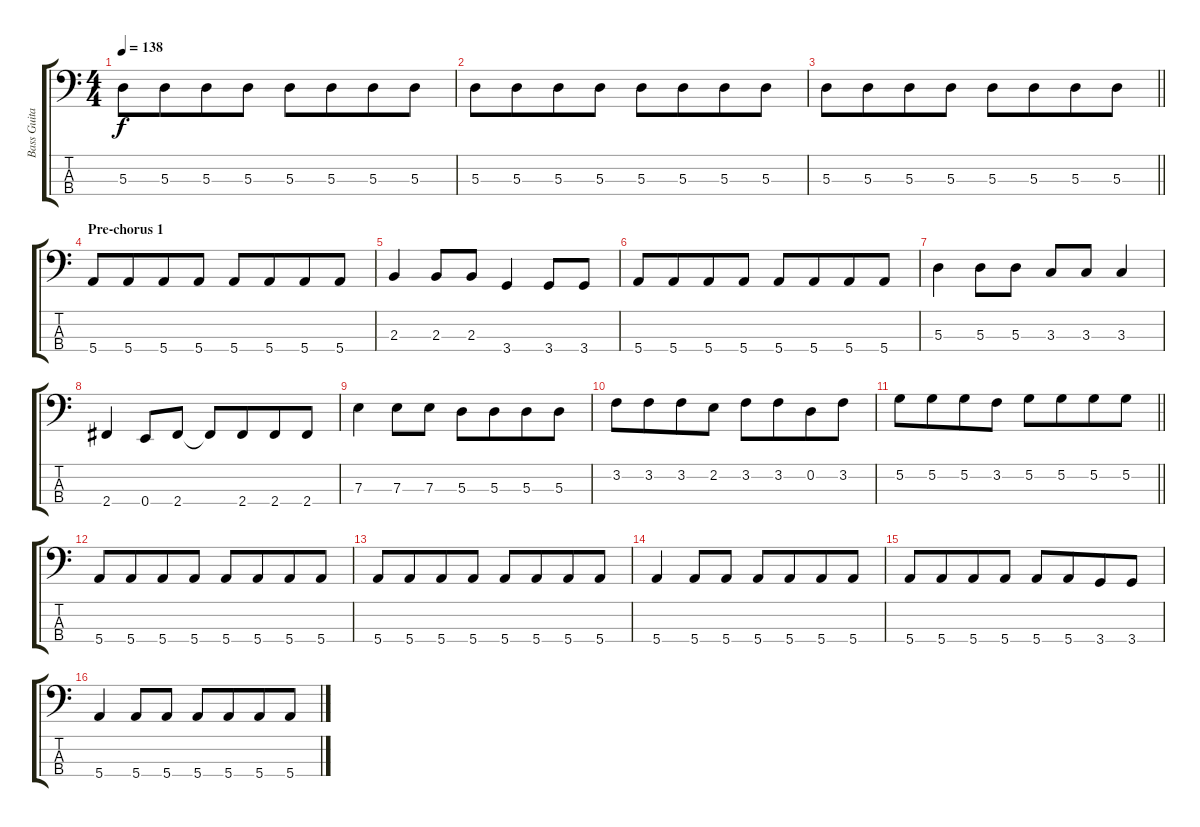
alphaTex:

\track ("Bass Guitar" "Bass Guita") {instrument electricbassfinger}
\staff {score tabs}
\tuning (G2 D2 A1 E1) {hide}
\ts (4 4)
\tempo 138
\clef f4
\ks c
5.3.8{dy f} 5.3.8{beam merge} 5.3.8 5.3.8 5.3.8 5.3.8{beam merge} 5.3.8 5.3.8 |
5.3.8 5.3.8{beam merge} 5.3.8 5.3.8 5.3.8 5.3.8{beam merge} 5.3.8 5.3.8 |
\barLineRight lightlight
5.3.8 5.3.8{beam merge} 5.3.8 5.3.8 5.3.8 5.3.8{beam merge} 5.3.8 5.3.8 |
\section ("" "Pre-chorus 1")
5.4.8 5.4.8{beam merge} 5.4.8 5.4.8 5.4.8 5.4.8{beam merge} 5.4.8 5.4.8 |
2.3.4 2.3.8 2.3.8 3.4.4 3.4.8 3.4.8 |
5.4.8 5.4.8{beam merge} 5.4.8 5.4.8 5.4.8 5.4.8{beam merge} 5.4.8 5.4.8 |
5.3.4 5.3.8 5.3.8 3.3.8 3.3.8 3.3.4 |
2.4.4 0.4.8 2.4.8 2.4{t}.8 2.4.8{beam merge} 2.4.8 2.4.8 |
7.3.4 7.3.8 7.3.8 5.3.8 5.3.8{beam merge} 5.3.8 5.3.8 |
3.2.8 3.2.8{beam merge} 3.2.8 2.2.8 3.2.8 3.2.8{beam merge} 0.2.8 3.2.8 |
\barLineRight lightlight
5.2.8 5.2.8{beam merge} 5.2.8 3.2.8 5.2.8 5.2.8{beam merge} 5.2.8 5.2.8 |
5.4.8 5.4.8{beam merge} 5.4.8 5.4.8 5.4.8 5.4.8{beam merge} 5.4.8 5.4.8 |
5.4.8 5.4.8{beam merge} 5.4.8 5.4.8 5.4.8 5.4.8{beam merge} 5.4.8 5.4.8 |
5.4.4 5.4.8 5.4.8 5.4.8 5.4.8{beam merge} 5.4.8 5.4.8 |
5.4.8 5.4.8{beam merge} 5.4.8 5.4.8 5.4.8 5.4.8{beam merge} 3.4.8 3.4.8 |
5.4.4 5.4.8 5.4.8 5.4.8 5.4.8{beam merge} 5.4.8 5.4.8
